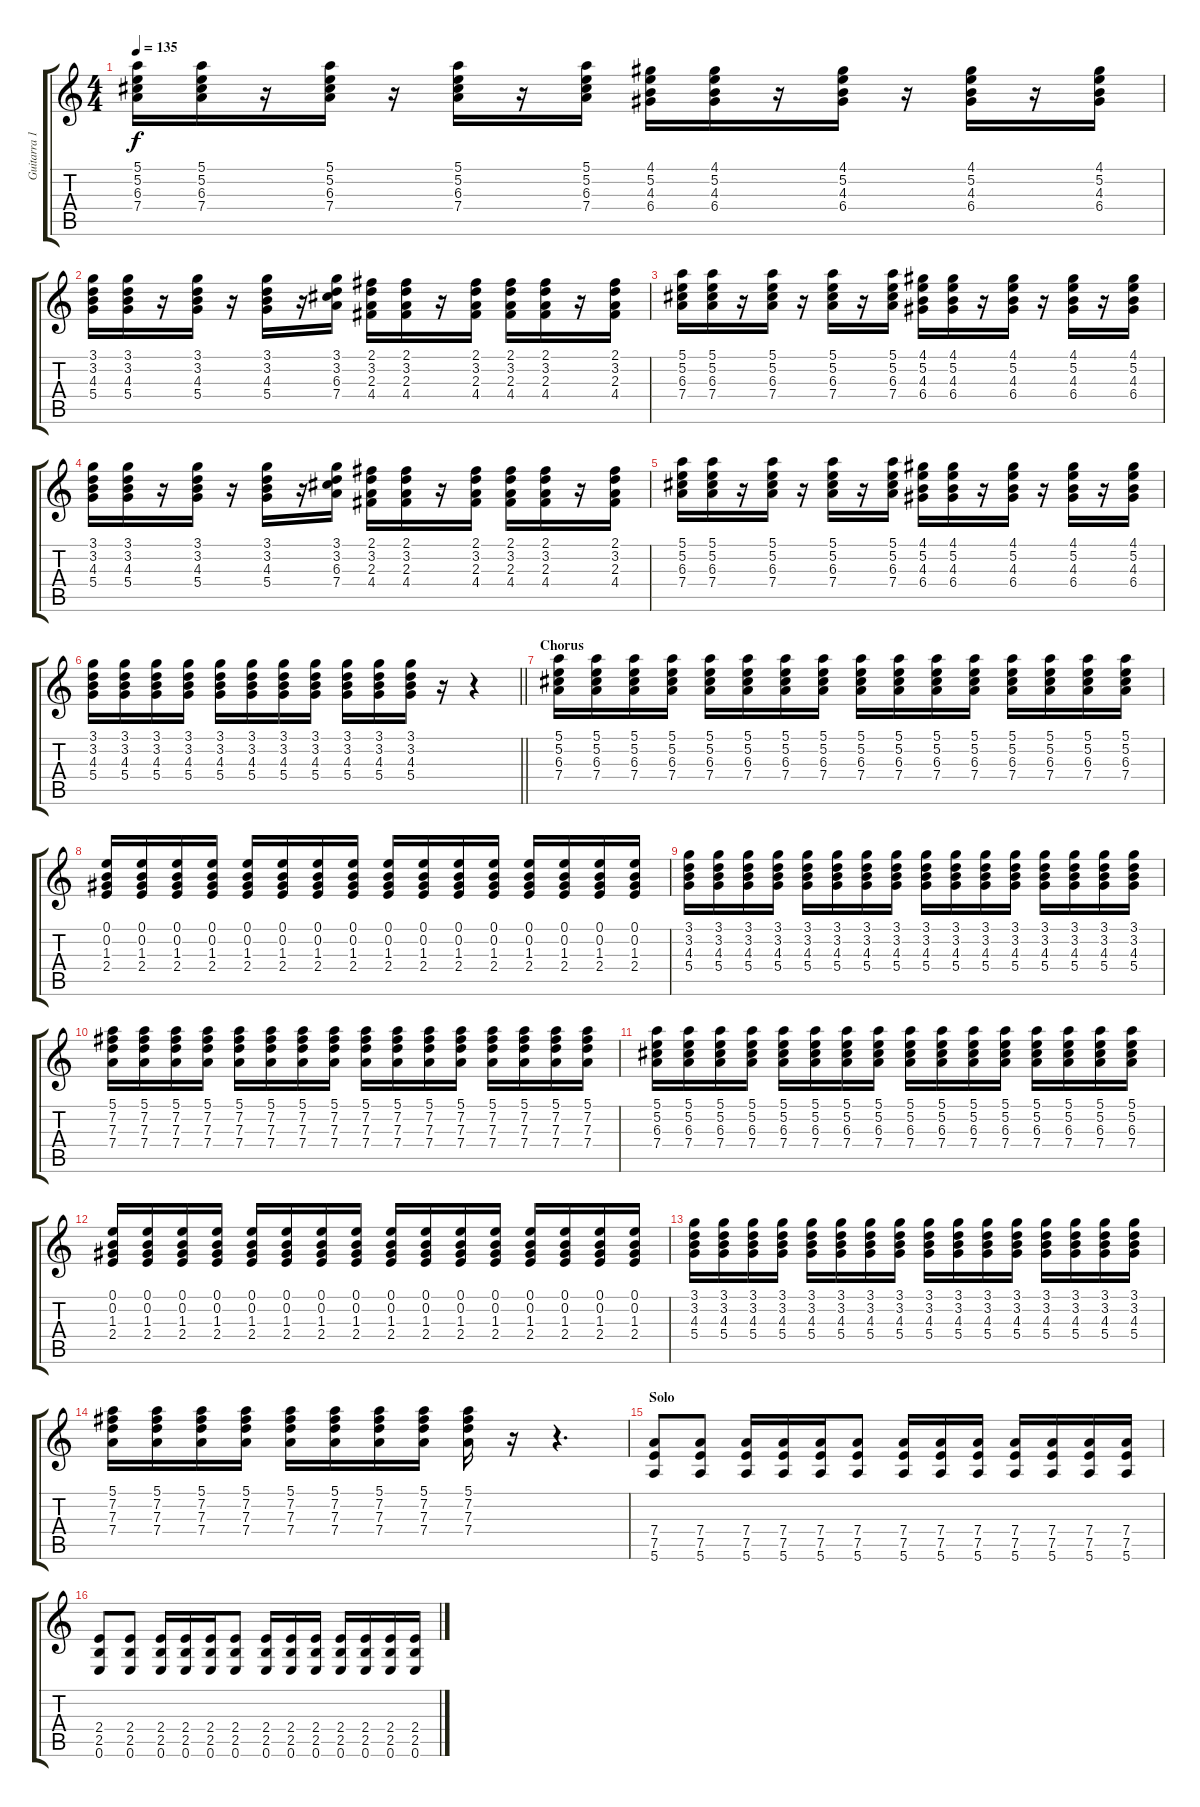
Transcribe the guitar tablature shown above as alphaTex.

\track ("Guitarra 1 - Mathias" "Guitarra 1") {instrument distortionguitar}
\staff {score tabs}
\tuning (E4 B3 G3 D3 A2 E2) {hide}
\ts (4 4)
\tempo 135
\clef g2
\ks c
(5.1 5.2 6.3 7.4).16{dy f} (5.1 5.2 6.3 7.4).16 r.16 (5.1 5.2 6.3 7.4).16 r.16 (5.1 5.2 6.3 7.4).16 r.16 (5.1 5.2 6.3 7.4).16 (4.1 5.2 4.3 6.4).16 (4.1 5.2 4.3 6.4).16 r.16 (4.1 5.2 4.3 6.4).16 r.16 (4.1 5.2 4.3 6.4).16 r.16 (4.1 5.2 4.3 6.4).16 |
(3.1 3.2 4.3 5.4).16 (3.1 3.2 4.3 5.4).16 r.16 (3.1 3.2 4.3 5.4).16 r.16 (3.1 3.2 4.3 5.4).16 r.16 (3.1 3.2 6.3 7.4).16 (2.1 3.2 2.3 4.4).16 (2.1 3.2 2.3 4.4).16 r.16 (2.1 3.2 2.3 4.4).16 (2.1 3.2 2.3 4.4).16 (2.1 3.2 2.3 4.4).16 r.16 (2.1 3.2 2.3 4.4).16 |
(5.1 5.2 6.3 7.4).16 (5.1 5.2 6.3 7.4).16 r.16 (5.1 5.2 6.3 7.4).16 r.16 (5.1 5.2 6.3 7.4).16 r.16 (5.1 5.2 6.3 7.4).16 (4.1 5.2 4.3 6.4).16 (4.1 5.2 4.3 6.4).16 r.16 (4.1 5.2 4.3 6.4).16 r.16 (4.1 5.2 4.3 6.4).16 r.16 (4.1 5.2 4.3 6.4).16 |
(3.1 3.2 4.3 5.4).16 (3.1 3.2 4.3 5.4).16 r.16 (3.1 3.2 4.3 5.4).16 r.16 (3.1 3.2 4.3 5.4).16 r.16 (3.1 3.2 6.3 7.4).16 (2.1 3.2 2.3 4.4).16 (2.1 3.2 2.3 4.4).16 r.16 (2.1 3.2 2.3 4.4).16 (2.1 3.2 2.3 4.4).16 (2.1 3.2 2.3 4.4).16 r.16 (2.1 3.2 2.3 4.4).16 |
(5.1 5.2 6.3 7.4).16 (5.1 5.2 6.3 7.4).16 r.16 (5.1 5.2 6.3 7.4).16 r.16 (5.1 5.2 6.3 7.4).16 r.16 (5.1 5.2 6.3 7.4).16 (4.1 5.2 4.3 6.4).16 (4.1 5.2 4.3 6.4).16 r.16 (4.1 5.2 4.3 6.4).16 r.16 (4.1 5.2 4.3 6.4).16 r.16 (4.1 5.2 4.3 6.4).16 |
\barLineRight lightlight
(3.1 3.2 4.3 5.4).16 (3.1 3.2 4.3 5.4).16 (3.1 3.2 4.3 5.4).16 (3.1 3.2 4.3 5.4).16 (3.1 3.2 4.3 5.4).16 (3.1 3.2 4.3 5.4).16 (3.1 3.2 4.3 5.4).16 (3.1 3.2 4.3 5.4).16 (3.1 3.2 4.3 5.4).16 (3.1 3.2 4.3 5.4).16 (3.1 3.2 4.3 5.4).16 r.16 r.4 |
\section ("" "Chorus")
(5.1 5.2 6.3 7.4).16 (5.1 5.2 6.3 7.4).16 (5.1 5.2 6.3 7.4).16 (5.1 5.2 6.3 7.4).16 (5.1 5.2 6.3 7.4).16 (5.1 5.2 6.3 7.4).16 (5.1 5.2 6.3 7.4).16 (5.1 5.2 6.3 7.4).16 (5.1 5.2 6.3 7.4).16 (5.1 5.2 6.3 7.4).16 (5.1 5.2 6.3 7.4).16 (5.1 5.2 6.3 7.4).16 (5.1 5.2 6.3 7.4).16 (5.1 5.2 6.3 7.4).16 (5.1 5.2 6.3 7.4).16 (5.1 5.2 6.3 7.4).16 |
(0.1 0.2 1.3 2.4).16 (0.1 0.2 1.3 2.4).16 (0.1 0.2 1.3 2.4).16 (0.1 0.2 1.3 2.4).16 (0.1 0.2 1.3 2.4).16 (0.1 0.2 1.3 2.4).16 (0.1 0.2 1.3 2.4).16 (0.1 0.2 1.3 2.4).16 (0.1 0.2 1.3 2.4).16 (0.1 0.2 1.3 2.4).16 (0.1 0.2 1.3 2.4).16 (0.1 0.2 1.3 2.4).16 (0.1 0.2 1.3 2.4).16 (0.1 0.2 1.3 2.4).16 (0.1 0.2 1.3 2.4).16 (0.1 0.2 1.3 2.4).16 |
(3.1 3.2 4.3 5.4).16 (3.1 3.2 4.3 5.4).16 (3.1 3.2 4.3 5.4).16 (3.1 3.2 4.3 5.4).16 (3.1 3.2 4.3 5.4).16 (3.1 3.2 4.3 5.4).16 (3.1 3.2 4.3 5.4).16 (3.1 3.2 4.3 5.4).16 (3.1 3.2 4.3 5.4).16 (3.1 3.2 4.3 5.4).16 (3.1 3.2 4.3 5.4).16 (3.1 3.2 4.3 5.4).16 (3.1 3.2 4.3 5.4).16 (3.1 3.2 4.3 5.4).16 (3.1 3.2 4.3 5.4).16 (3.1 3.2 4.3 5.4).16 |
(5.1 7.2 7.3 7.4).16 (5.1 7.2 7.3 7.4).16 (5.1 7.2 7.3 7.4).16 (5.1 7.2 7.3 7.4).16 (5.1 7.2 7.3 7.4).16 (5.1 7.2 7.3 7.4).16 (5.1 7.2 7.3 7.4).16 (5.1 7.2 7.3 7.4).16 (5.1 7.2 7.3 7.4).16 (5.1 7.2 7.3 7.4).16 (5.1 7.2 7.3 7.4).16 (5.1 7.2 7.3 7.4).16 (5.1 7.2 7.3 7.4).16 (5.1 7.2 7.3 7.4).16 (5.1 7.2 7.3 7.4).16 (5.1 7.2 7.3 7.4).16 |
(5.1 5.2 6.3 7.4).16 (5.1 5.2 6.3 7.4).16 (5.1 5.2 6.3 7.4).16 (5.1 5.2 6.3 7.4).16 (5.1 5.2 6.3 7.4).16 (5.1 5.2 6.3 7.4).16 (5.1 5.2 6.3 7.4).16 (5.1 5.2 6.3 7.4).16 (5.1 5.2 6.3 7.4).16 (5.1 5.2 6.3 7.4).16 (5.1 5.2 6.3 7.4).16 (5.1 5.2 6.3 7.4).16 (5.1 5.2 6.3 7.4).16 (5.1 5.2 6.3 7.4).16 (5.1 5.2 6.3 7.4).16 (5.1 5.2 6.3 7.4).16 |
(0.1 0.2 1.3 2.4).16 (0.1 0.2 1.3 2.4).16 (0.1 0.2 1.3 2.4).16 (0.1 0.2 1.3 2.4).16 (0.1 0.2 1.3 2.4).16 (0.1 0.2 1.3 2.4).16 (0.1 0.2 1.3 2.4).16 (0.1 0.2 1.3 2.4).16 (0.1 0.2 1.3 2.4).16 (0.1 0.2 1.3 2.4).16 (0.1 0.2 1.3 2.4).16 (0.1 0.2 1.3 2.4).16 (0.1 0.2 1.3 2.4).16 (0.1 0.2 1.3 2.4).16 (0.1 0.2 1.3 2.4).16 (0.1 0.2 1.3 2.4).16 |
(3.1 3.2 4.3 5.4).16 (3.1 3.2 4.3 5.4).16 (3.1 3.2 4.3 5.4).16 (3.1 3.2 4.3 5.4).16 (3.1 3.2 4.3 5.4).16 (3.1 3.2 4.3 5.4).16 (3.1 3.2 4.3 5.4).16 (3.1 3.2 4.3 5.4).16 (3.1 3.2 4.3 5.4).16 (3.1 3.2 4.3 5.4).16 (3.1 3.2 4.3 5.4).16 (3.1 3.2 4.3 5.4).16 (3.1 3.2 4.3 5.4).16 (3.1 3.2 4.3 5.4).16 (3.1 3.2 4.3 5.4).16 (3.1 3.2 4.3 5.4).16 |
(5.1 7.2 7.3 7.4).16 (5.1 7.2 7.3 7.4).16 (5.1 7.2 7.3 7.4).16 (5.1 7.2 7.3 7.4).16 (5.1 7.2 7.3 7.4).16 (5.1 7.2 7.3 7.4).16 (5.1 7.2 7.3 7.4).16 (5.1 7.2 7.3 7.4).16 (5.1 7.2 7.3 7.4).16 r.16 r.4{d} |
\section ("" "Solo")
(7.4 7.5 5.6).8{volume 11} (7.4 7.5 5.6).8 (7.4 7.5 5.6).16 (7.4 7.5 5.6).16 (7.4 7.5 5.6).16 (7.4 7.5 5.6).8 (7.4 7.5 5.6).16 (7.4 7.5 5.6).16 (7.4 7.5 5.6).16 (7.4 7.5 5.6).16 (7.4 7.5 5.6).16 (7.4 7.5 5.6).16 (7.4 7.5 5.6).16 |
(2.4 2.5 0.6).8 (2.4 2.5 0.6).8 (2.4 2.5 0.6).16 (2.4 2.5 0.6).16 (2.4 2.5 0.6).16 (2.4 2.5 0.6).8 (2.4 2.5 0.6).16 (2.4 2.5 0.6).16 (2.4 2.5 0.6).16 (2.4 2.5 0.6).16 (2.4 2.5 0.6).16 (2.4 2.5 0.6).16 (2.4 2.5 0.6).16
